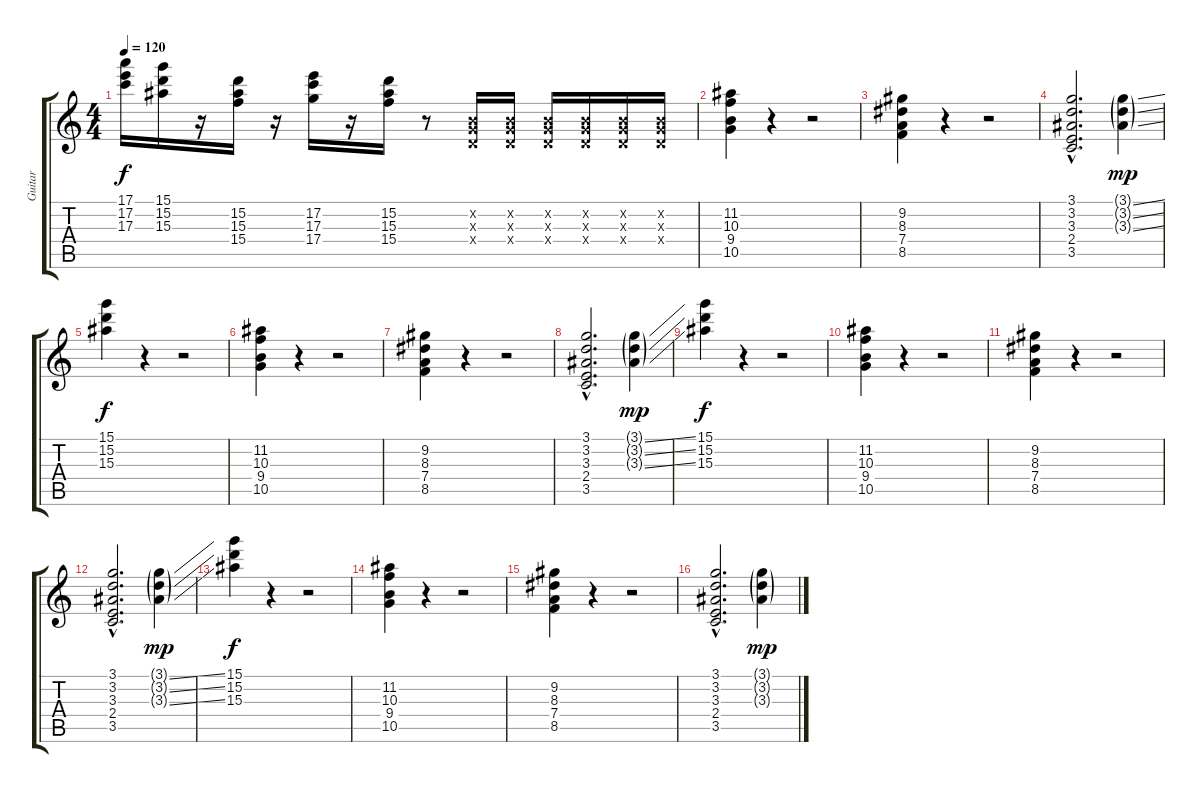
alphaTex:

\track ("Guitar" "Guitar") {instrument electricguitarclean}
\staff {score tabs}
\tuning (E4 B3 G3 D3 A2 E2) {hide}
\ts (4 4)
\tempo 120
\clef g2
\ks c
(17.1 17.2 17.3).16{dy f} (15.1 15.2 15.3).16 r.16 (15.2 15.3 15.4).16 r.16 (17.2 17.3 17.4).16 r.16 (15.2 15.3 15.4).16 r.8 (0.2{x} 0.3{x} 0.4{x}).16 (0.2{x} 0.3{x} 0.4{x}).16 (0.2{x} 0.3{x} 0.4{x}).16 (0.2{x} 0.3{x} 0.4{x}).16 (0.2{x} 0.3{x} 0.4{x}).16 (0.2{x} 0.3{x} 0.4{x}).16 |
(11.2 10.3 9.4 10.5).4 r.4 r.2 |
(9.2 8.3 7.4 8.5).4 r.4 r.2 |
(3.1{hac} 3.2{hac} 3.3{hac} 2.4{hac} 3.5{hac}).2{d} (3.1{ss g} 3.2{ss g} 3.3{ss g}).4{dy mp} |
(15.1 15.2 15.3).4{dy f} r.4 r.2 |
(11.2 10.3 9.4 10.5).4 r.4 r.2 |
(9.2 8.3 7.4 8.5).4 r.4 r.2 |
(3.1{hac} 3.2{hac} 3.3{hac} 2.4{hac} 3.5{hac}).2{d} (3.1{ss g} 3.2{ss g} 3.3{ss g}).4{dy mp} |
(15.1 15.2 15.3).4{dy f} r.4 r.2 |
(11.2 10.3 9.4 10.5).4 r.4 r.2 |
(9.2 8.3 7.4 8.5).4 r.4 r.2 |
(3.1{hac} 3.2{hac} 3.3{hac} 2.4{hac} 3.5{hac}).2{d} (3.1{ss g} 3.2{ss g} 3.3{ss g}).4{dy mp} |
(15.1 15.2 15.3).4{dy f} r.4 r.2 |
(11.2 10.3 9.4 10.5).4 r.4 r.2 |
(9.2 8.3 7.4 8.5).4 r.4 r.2 |
(3.1{hac} 3.2{hac} 3.3{hac} 2.4{hac} 3.5{hac}).2{d} (3.1{ss g} 3.2{ss g} 3.3{ss g}).4{dy mp}
